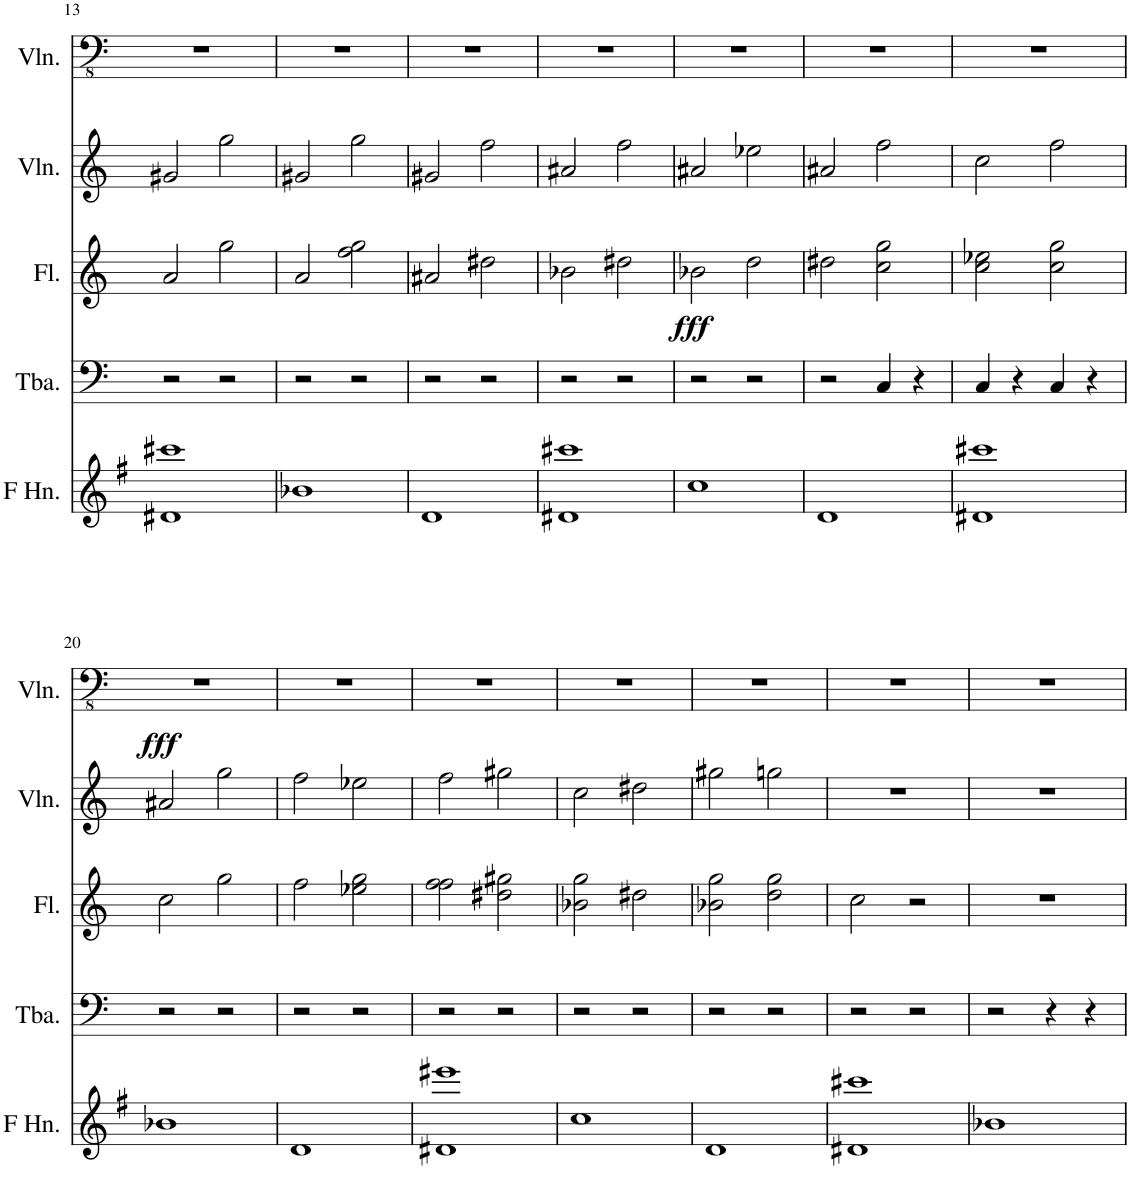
**kern	**kern	**kern	**dynam	**kern	**kern	**dynam
*part5	*part4	*part3	*part3	*part2	*part1	*part1
*staff5	*staff4	*staff3	*staff3	*staff2	*staff1	*staff1
*I"Horn in F	*I"Tuba	*I"Flute	*	*I"Violin	*I"Violin	*
*	*I'Tba.	*I'Fl.	*	*I'Vln.	*I'Vln.	*
!!LO:PB:g=z
*clefG2	*clefF4	*clefG2	*	*clefG2	*clefFv4	*
*Trd4c7	*	*	*	*	*Trd-28c-48	*
*k[f#]	*k[]	*k[]	*	*k[]	*k[]	*
*M4/4	*M4/4	*M4/4	*	*M4/4	*M4/4	*
=13	=13	=13	=13	=13	=13	=13
1d#X 1ccc#X	2r	2a/	.	2g#X/	1r	.
.	2r	2gg\	.	2gg\	.	.
=14	=14	=14	=14	=14	=14	=14
1b-X	2r	2a/	.	2g#X/	1r	.
.	2r	2ff\ 2gg\	.	2gg\	.	.
=15	=15	=15	=15	=15	=15	=15
1d	2r	2a#X/	.	2g#X/	1r	.
.	2r	2dd#X\	.	2ff\	.	.
=16	=16	=16	=16	=16	=16	=16
1d#X 1ccc#X	2r	2b-X\	.	2a#X/	1r	.
.	2r	2dd#X\	.	2ff\	.	.
=17	=17	=17	=17	=17	=17	=17
!	!	!	!LO:DY:b	!	!	!
1cc	2r	2b-X\	fff	2a#X/	1r	.
.	2r	2dd\	.	2ee-X\	.	.
=18	=18	=18	=18	=18	=18	=18
1d	2r	2dd#X\	.	2a#X/	1r	.
.	4C/	2cc\ 2gg\	.	2ff\	.	.
.	4r	.	.	.	.	.
=19	=19	=19	=19	=19	=19	=19
1d#X 1ccc#X	4C/	2cc\ 2ee-X\	.	2cc\	1r	.
.	4r	.	.	.	.	.
.	4C/	2cc\ 2gg\	.	2ff\	.	.
.	4r	.	.	.	.	.
!!LO:LB:g=z
=20	=20	=20	=20	=20	=20	=20
!	!	!	!	!	!	!LO:DY:b
1b-X	2r	2cc\	.	2a#X/	1r	fff
.	2r	2gg\	.	2gg\	.	.
=21	=21	=21	=21	=21	=21	=21
1d	2r	2ff\	.	2ff\	1r	.
.	2r	2ee-X\ 2gg\	.	2ee-X\	.	.
=22	=22	=22	=22	=22	=22	=22
1d#X 1eee#X	2r	2ff\ 2ff\	.	2ff\	1r	.
.	2r	2dd#X\ 2gg#X\	.	2gg#X\	.	.
=23	=23	=23	=23	=23	=23	=23
1cc	2r	2b-X\ 2gg\	.	2cc\	1r	.
.	2r	2dd#X\	.	2dd#X\	.	.
=24	=24	=24	=24	=24	=24	=24
1d	2r	2b-X\ 2gg\	.	2gg#X\	1r	.
.	2r	2dd\ 2gg\	.	2ggn\	.	.
=25	=25	=25	=25	=25	=25	=25
1d#X 1ccc#X	2r	2cc\	.	1r	1r	.
.	2r	2r	.	.	.	.
=26	=26	=26	=26	=26	=26	=26
1b-X	2r	1r	.	1r	1r	.
.	4r	.	.	.	.	.
.	4r	.	.	.	.	.
=	=	=	=	=	=	=
*-	*-	*-	*-	*-	*-	*-
